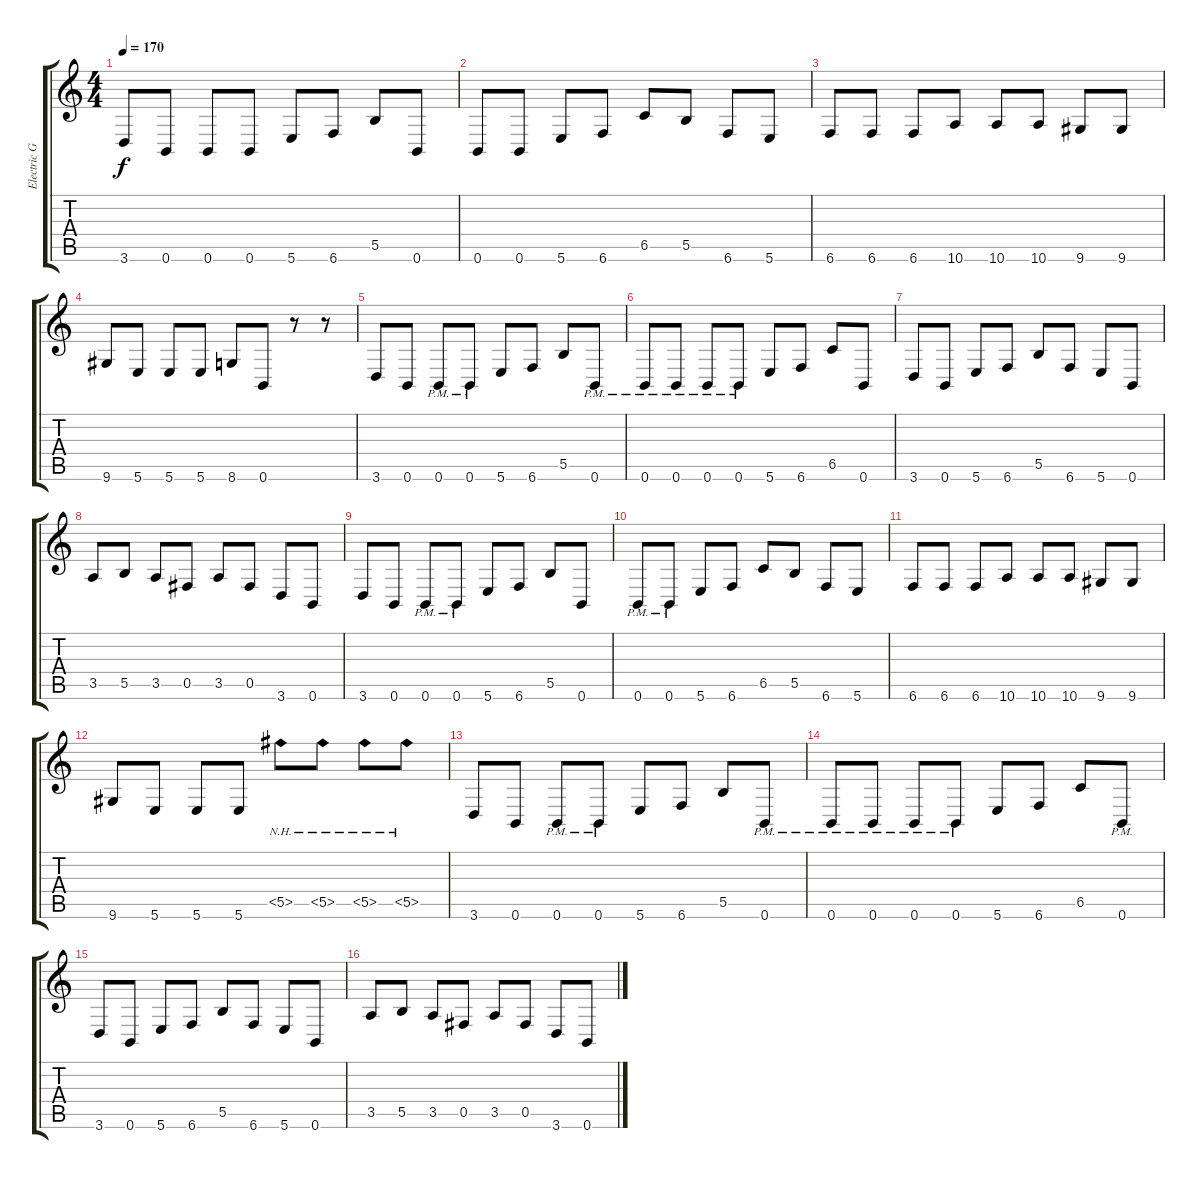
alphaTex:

\track ("Electric Guitar 2" "Electric G") {instrument distortionguitar}
\staff {score tabs}
\tuning (Db4 Ab3 E3 B2 Gb2 B1) {hide}
\ts (4 4)
\tempo 170
\clef g2
\ks c
3.6.8{dy f} 0.6.8 0.6.8 0.6.8 5.6.8 6.6.8 5.5.8 0.6.8 |
0.6.8 0.6.8 5.6.8 6.6.8 6.5.8 5.5.8 6.6.8 5.6.8 |
6.6.8 6.6.8 6.6.8 10.6.8 10.6.8 10.6.8 9.6.8 9.6.8 |
9.6.8 5.6.8 5.6.8 5.6.8 8.6.8 0.6.8 r.8 r.8 |
3.6.8 0.6.8 0.6{pm}.8 0.6{pm}.8 5.6.8 6.6.8 5.5.8 0.6{pm}.8 |
0.6{pm}.8 0.6{pm}.8 0.6{pm}.8 0.6{pm}.8 5.6.8 6.6.8 6.5.8 0.6.8 |
3.6.8 0.6.8 5.6.8 6.6.8 5.5.8 6.6.8 5.6.8 0.6.8 |
3.5.8 5.5.8 3.5.8 0.5.8 3.5.8 0.5.8 3.6.8 0.6.8 |
3.6.8 0.6.8 0.6{pm}.8 0.6{pm}.8 5.6.8 6.6.8 5.5.8 0.6.8 |
0.6{pm}.8 0.6{pm}.8 5.6.8 6.6.8 6.5.8 5.5.8 6.6.8 5.6.8 |
6.6.8 6.6.8 6.6.8 10.6.8 10.6.8 10.6.8 9.6.8 9.6.8 |
9.6.8 5.6.8 5.6.8 5.6.8 5.5{nh}.8 5.5{nh}.8 5.5{nh}.8 5.5{nh}.8 |
3.6.8 0.6.8 0.6{pm}.8 0.6{pm}.8 5.6.8 6.6.8 5.5.8 0.6{pm}.8 |
0.6{pm}.8 0.6{pm}.8 0.6{pm}.8 0.6{pm}.8 5.6.8 6.6.8 6.5.8 0.6{pm}.8 |
3.6.8 0.6.8 5.6.8 6.6.8 5.5.8 6.6.8 5.6.8 0.6.8 |
3.5.8 5.5.8 3.5.8 0.5.8 3.5.8 0.5.8 3.6.8 0.6.8
